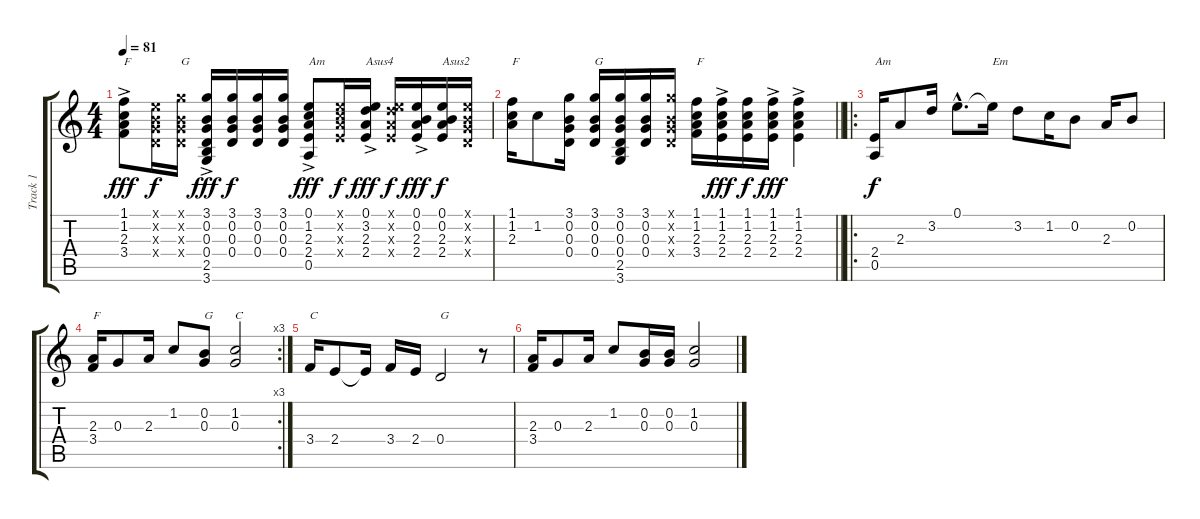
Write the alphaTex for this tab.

\track ("Track 1" "Track 1") {instrument acousticguitarnylon}
\staff {score tabs}
\tuning (E4 B3 G3 D3 A2 E2) {hide}
\ts (4 4)
\tempo 81
\clef g2
\ks c
(1.1 1.2 2.3{ac} 3.4).8{txt "F" dy fff} (0.1{x} 0.2{x} 0.3{x} 0.4{x}).16{dy f} (3.1{x} 0.2{x} 0.3{x} 0.4{x}).16{txt "G"} (3.1{ac} 0.2 0.3 0.4 2.5 3.6).16{dy fff} (3.1 0.2 0.3 0.4).16{dy f} (3.1 0.2 0.3 0.4).16 (3.1 0.2 0.3 0.4).16 (0.1{ac} 1.2 2.3 2.4 0.5).8{txt "Am" dy fff} (0.1{x} 1.2{x} 2.3{x} 2.4{x}).16{dy f} (0.1{ac} 3.2 2.3 2.4).16{txt "Asus4" dy fff} (0.1{x} 3.2{x} 2.3{x} 2.4{x}).16{dy f} (0.1{ac} 0.2 2.3 2.4).16{dy fff} (0.1 0.2 2.3 2.4).16{txt "Asus2" dy f} (0.1{x} 0.2{x} 0.3{x} 0.4{x}).16 |
\barLineRight lightlight
(1.1 1.2 2.3).16{txt "F"} 1.2.8 (3.1 0.2 0.3 0.4).16 (3.1 0.2 0.3 0.4).16{txt "G"} (3.1 0.2 0.3 0.4 2.5 3.6).16 (3.1 0.2 0.3 0.4).16 (3.1{x} 0.2{x} 0.3{x} 0.4{x}).16 (1.1 1.2 2.3 3.4).16{txt "F"} (1.1{ac} 1.2 2.3 2.4).16{dy fff} (1.1 1.2 2.3 2.4).16{dy f} (1.1 1.2{ac} 2.3 2.4).16{dy fff} (1.1 1.2{ac} 2.3 2.4).4 |
\ro
(2.4 0.5).16{txt "Am" dy f} 2.3.8 3.2.16 0.1{hac}.8{d} 0.1{t}.16{txt "Em"} 3.2.8 1.2.16 0.2.8 2.3.16 0.2.8 |
\rc 3
(2.3 3.4).16{txt "F"} 0.3.8 2.3.16 1.2.8 (0.2 0.3).8{txt "G"} (1.2 0.3).2{txt "C"} |
3.4.16{txt "C"} 2.4.8 2.4{t}.16 3.4.16 2.4.16 0.4.2{txt "G"} r.8 |
(2.3 3.4).16 0.3.8 2.3.16 1.2.8 (0.2 0.3).16 (0.2 0.3).16 (1.2 0.3).2
